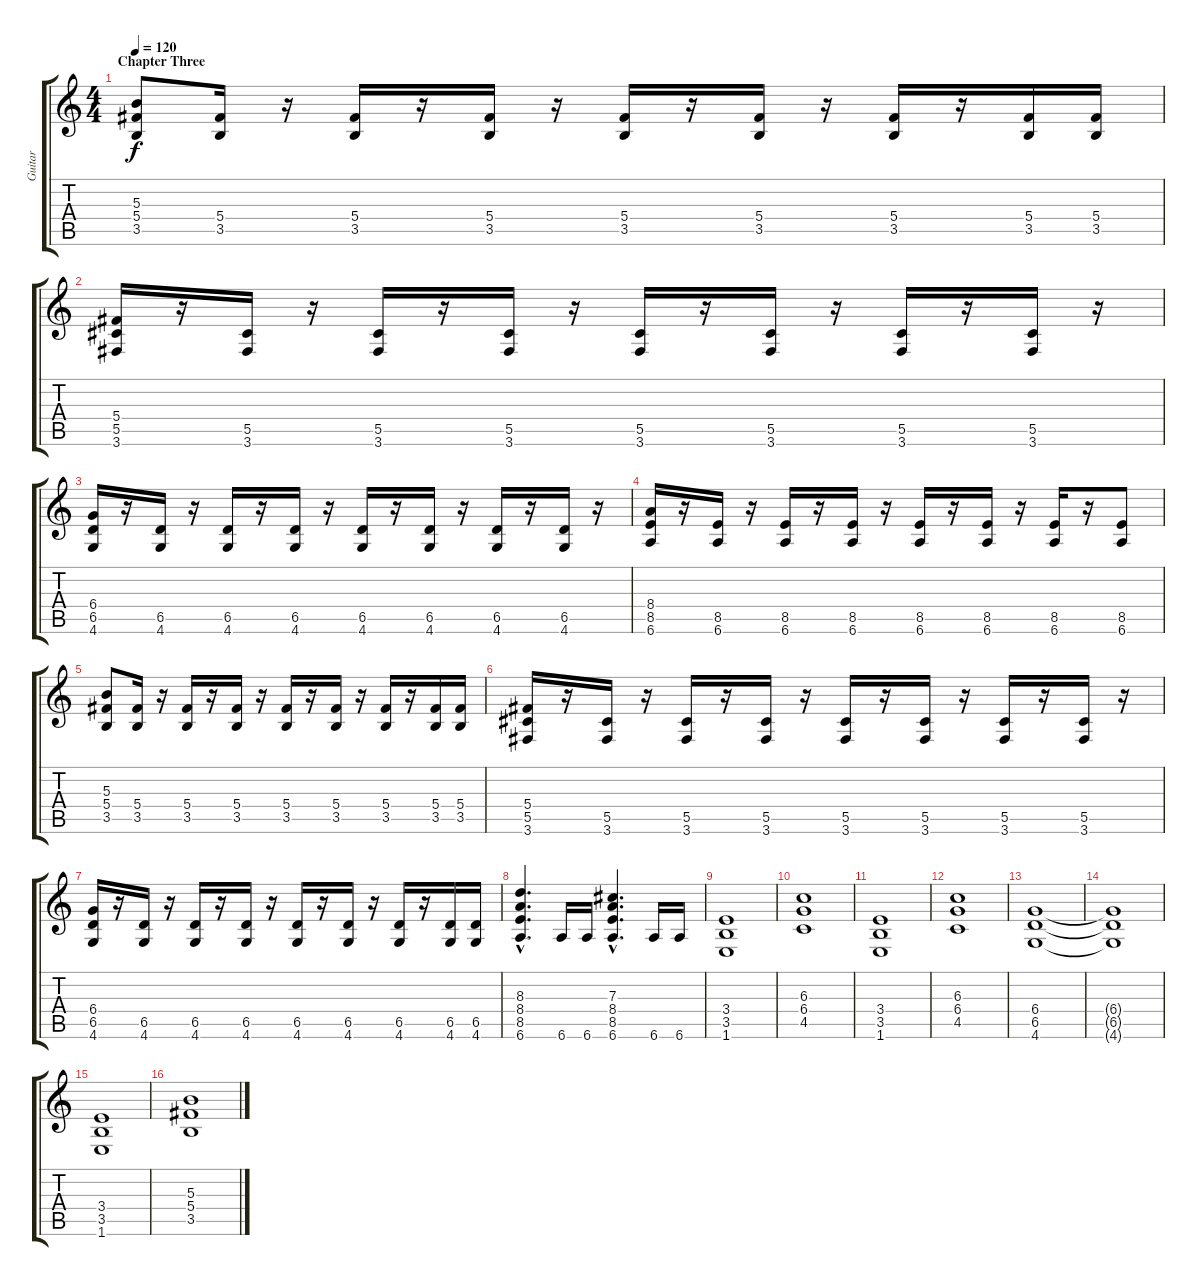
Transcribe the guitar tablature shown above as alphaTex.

\track ("Guitar" "Guitar") {instrument overdrivenguitar}
\staff {score tabs}
\tuning (Eb4 Bb3 Gb3 Db3 Ab2 Eb2) {hide}
\ts (4 4)
\section ("" "Chapter Three")
\tempo 120
\clef g2
\ks c
(5.3 5.4 3.5).8{dy f} (5.4 3.5).16 r.16 (5.4 3.5).16 r.16 (5.4 3.5).16 r.16 (5.4 3.5).16 r.16 (5.4 3.5).16 r.16 (5.4 3.5).16 r.16 (5.4 3.5).16 (5.4 3.5).16 |
(5.4 5.5 3.6).16 r.16 (5.5 3.6).16 r.16 (5.5 3.6).16 r.16 (5.5 3.6).16 r.16 (5.5 3.6).16 r.16 (5.5 3.6).16 r.16 (5.5 3.6).16 r.16 (5.5 3.6).16 r.16 |
(6.4 6.5 4.6).16 r.16 (6.5 4.6).16 r.16 (6.5 4.6).16 r.16 (6.5 4.6).16 r.16 (6.5 4.6).16 r.16 (6.5 4.6).16 r.16 (6.5 4.6).16 r.16 (6.5 4.6).16 r.16 |
(8.4 8.5 6.6).16 r.16 (8.5 6.6).16 r.16 (8.5 6.6).16 r.16 (8.5 6.6).16 r.16 (8.5 6.6).16 r.16 (8.5 6.6).16 r.16 (8.5 6.6).16 r.16 (8.5 6.6).8 |
(5.3 5.4 3.5).8 (5.4 3.5).16 r.16 (5.4 3.5).16 r.16 (5.4 3.5).16 r.16 (5.4 3.5).16 r.16 (5.4 3.5).16 r.16 (5.4 3.5).16 r.16 (5.4 3.5).16 (5.4 3.5).16 |
(5.4 5.5 3.6).16 r.16 (5.5 3.6).16 r.16 (5.5 3.6).16 r.16 (5.5 3.6).16 r.16 (5.5 3.6).16 r.16 (5.5 3.6).16 r.16 (5.5 3.6).16 r.16 (5.5 3.6).16 r.16 |
(6.4 6.5 4.6).16 r.16 (6.5 4.6).16 r.16 (6.5 4.6).16 r.16 (6.5 4.6).16 r.16 (6.5 4.6).16 r.16 (6.5 4.6).16 r.16 (6.5 4.6).16 r.16 (6.5 4.6).16 (6.5 4.6).16 |
(8.3{hac} 8.4{hac} 8.5{hac} 6.6{hac}).4{d} 6.6.16 6.6.16 (7.3{hac} 8.4{hac} 8.5{hac} 6.6{hac}).4{d} 6.6.16 6.6.16 |
(3.4 3.5 1.6).1 |
(6.3 6.4 4.5).1 |
(3.4 3.5 1.6).1 |
(6.3 6.4 4.5).1 |
(6.4 6.5 4.6).1 |
(6.4{t} 6.5{t} 4.6{t}).1 |
(3.4 3.5 1.6).1 |
(5.3 5.4 3.5).1
